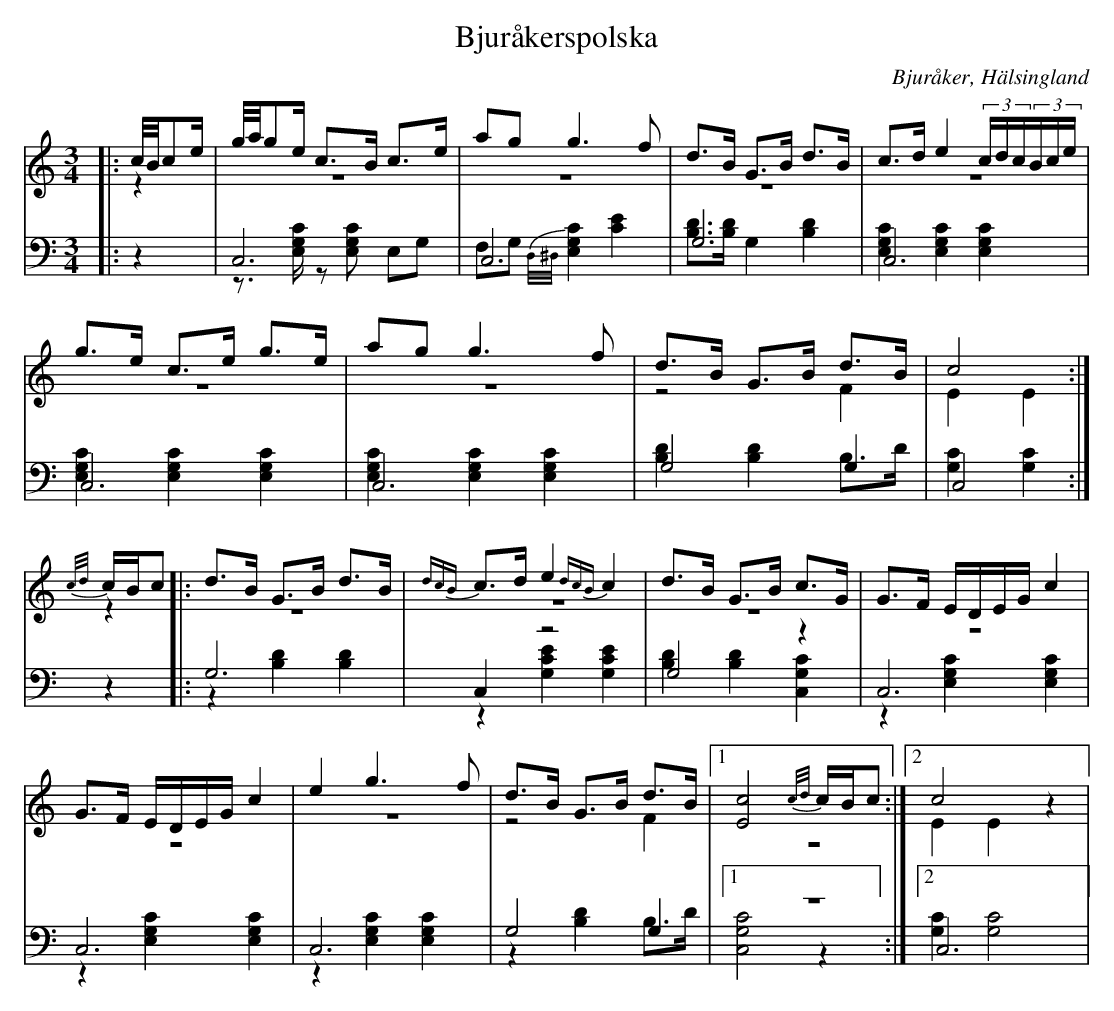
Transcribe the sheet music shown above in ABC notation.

X:1
T: Bjuråkerspolska
O: Bjuråker, Hälsingland
M: 3/4
L: 1/8
K: C
V:1
V:2 merge
V:3
V:4 merge
V:1
|:c//B//ce/|g//a//ge/ c>B c>e|ag g3 f|d>B G>B d>B|c>d e2 (3c/d/c/(3B/c/e/|
g>e c>e g>e|ag g3 f|d>B G>B d>B|c4:|
{c/d/}c/B/c |:d>B G>B d>B|{dcB}c>d e2 {dcB}c2|d>B G>B c>G|G>F E/D/E/G/ c2|
G>F E/D/E/G/ c2|e2 g3 f|d>B G>B d>B|1 [E4c4] {c/d/}c/B/c:|2 c4 z2|
V:2
|:z2|z6|z6|z6|z6|
z6|z6|z4 F2|E2 E2:|
z2|:z6|z6|z6|z6|
 z6|z6|z4 F2|1 z6:|2 E2 E2 z2|
V:3 clef=bass
|:z2|C,6|C,6|G,6|C,6|
C,6|C,6|G,4 G,2|C,4:|
z2|:G,6|C,2 z4|G,4 z2|C,6|
 C,6|C,6|G,4 G,2|1 z6:|2 C,6|
V:4 clef=bass
|:z2|z>[E,G,C] z[E,G,C] E,G,|F,G, {D,/^D,/}[E,2G,2C2] [E2C2]|[B,D]>[B,D] G,2 [B,2D2]|[E,2G,2C2] [E,2G,2C2] [E,2G,2C2]|
[E,2G,2C2] [E,2G,2C2] [E,2G,2C2]|[E,2G,2C2] [E,2G,2C2] [E,2G,2C2]|[B,2D2] [B,2D2] B,>D|[G,2C2][G,2C2]:|
z2|:z2 [B,2D2] [B,2D2]|z2 [G,2C2E2] [G,2C2E2]|[B,2D2][B,2D2] [C,2G,2C2]|z2 [E,2G,2C2] [E,2G,2C2]|
z2 [E,2G,2C2] [E,2G,2C2]|z2 [E,2G,2C2] [E,2G,2C2]|z2 [B,2D2] B,>D|1 [C,4G,4C4] z2:|2 [G,2C2] [G,4C4]|
